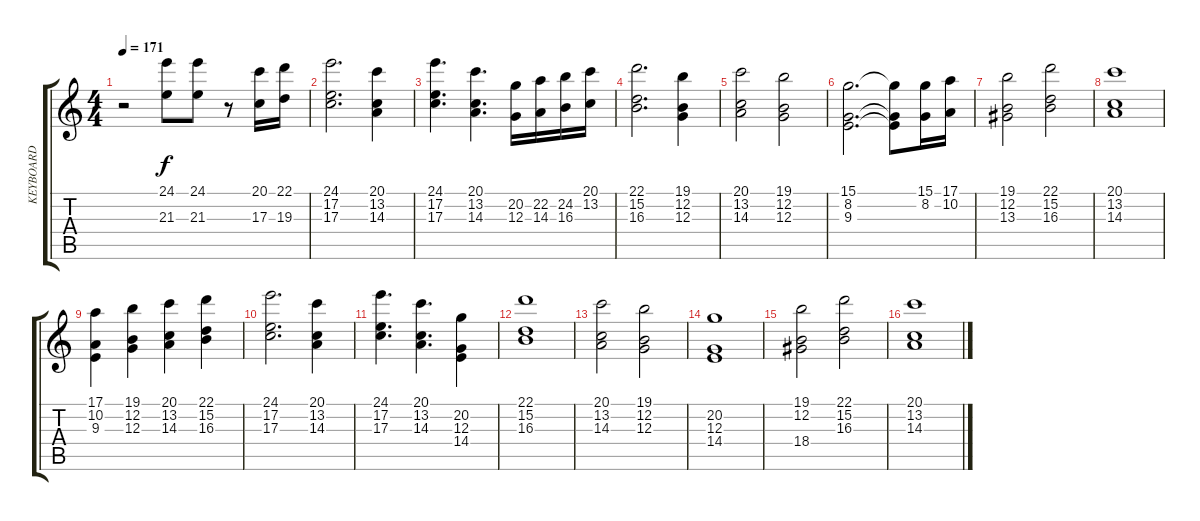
\track ("KEYBOARD" "KEYBOARD") {instrument stringensemble1}
\staff {score tabs}
\tuning (E4 B3 G3 D3 A2 E2) {hide}
\ts (4 4)
\tempo 171
\clef g2
\ks c
r.2{dy f} (24.1 21.3).8 (24.1 21.3).8 r.8 (20.1 17.3).16 (22.1 19.3).16 |
(24.1 17.2 17.3).2{d} (20.1 13.2 14.3).4 |
(24.1 17.2 17.3).4{d} (20.1 13.2 14.3).4{d} (20.2 12.3).16 (22.2 14.3).16 (24.2 16.3).16 (20.1 13.2).16 |
(22.1 15.2 16.3).2{d} (19.1 12.2 12.3).4 |
(20.1 13.2 14.3).2 (19.1 12.2 12.3).2 |
(15.1 8.2 9.3).2{d} (15.1{t} 8.2{t} 9.3{t}).8 (15.1 8.2).16 (17.1 10.2).16 |
(19.1 12.2 13.3).2 (22.1 15.2 16.3).2 |
(20.1 13.2 14.3).1 |
(17.1 10.2 9.3).4 (19.1 12.2 12.3).4 (20.1 13.2 14.3).4 (22.1 15.2 16.3).4 |
(24.1 17.2 17.3).2{d} (20.1 13.2 14.3).4 |
(24.1 17.2 17.3).4{d} (20.1 13.2 14.3).4{d} (20.2 12.3 14.4).4 |
(22.1 15.2 16.3).1 |
(20.1 13.2 14.3).2 (19.1 12.2 12.3).2 |
(20.2 12.3 14.4).1 |
(19.1 12.2 18.4).2 (22.1 15.2 16.3).2 |
(20.1 13.2 14.3).1
